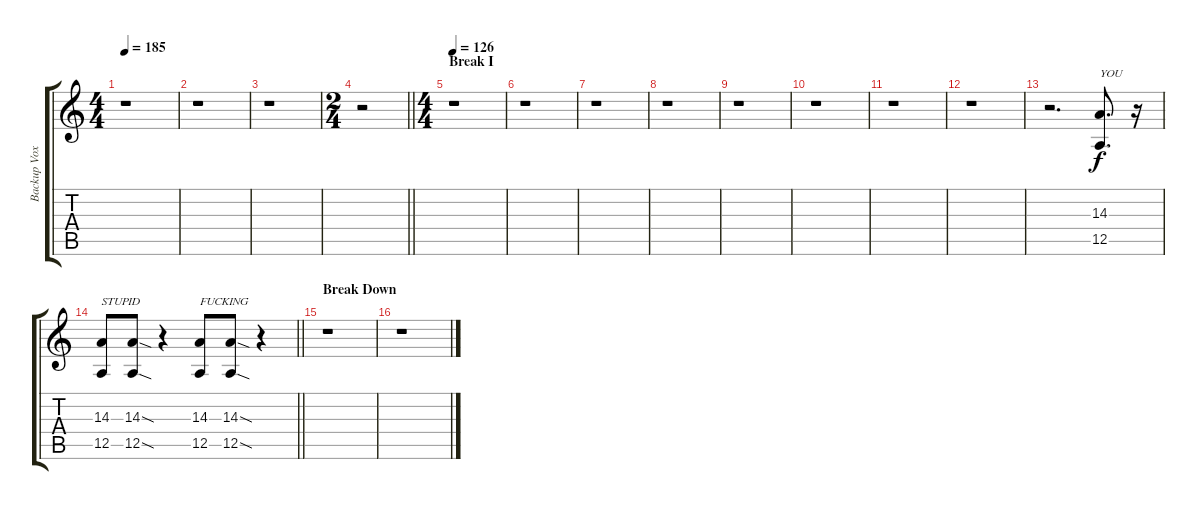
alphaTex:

\track ("Backup Vox" "Backup Vox") {instrument lead1square}
\staff {score tabs}
\tuning (E4 B3 G3 D3 A2 E2) {hide}
\ts (4 4)
\tempo 185
\clef g2
\ks c
r.1{dy f} |
r.1 |
r.1 |
\ts (2 4)
\barLineRight lightlight
r.2 |
\ts (4 4)
\section ("" "Break I")
\tempo 126
r.1 |
r.1 |
r.1 |
r.1 |
r.1 |
r.1 |
r.1 |
r.1 |
r.2{d volume 14} (14.3 12.5).8{d txt "YOU"} r.16 |
\barLineRight lightlight
(14.3 12.5).8{txt "STUPID"} (14.3{sod} 12.5{sod}).8 r.4 (14.3 12.5).8{txt "FUCKING"} (14.3{sod} 12.5{sod}).8 r.4 |
\section ("" "Break Down")
r.1 |
r.1
